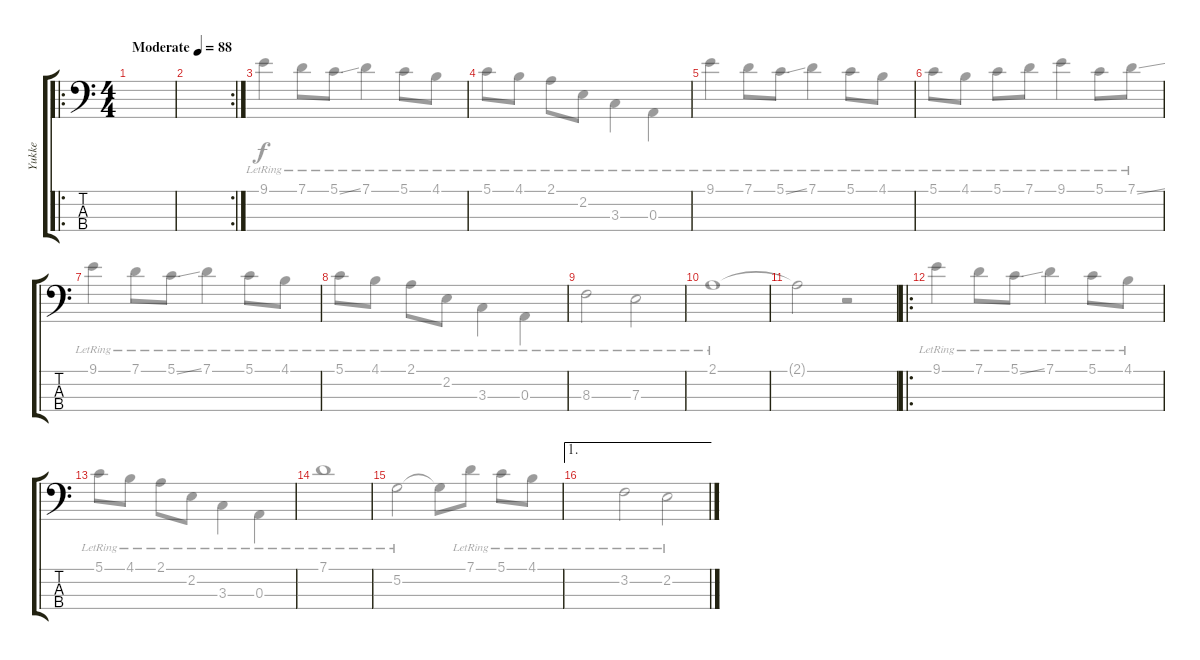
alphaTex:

\track ("Yukke" "Yukke") {instrument electricbassfinger}
\staff {score tabs}
\tuning (G2 D2 A1 D1) {hide}
\voice
\ro
\ts (4 4)
\tempo (88 "Moderate")
\clef f4
\ks c
|
\rc 2
|
|
|
|
|
|
|
|
|
|
\ro
|
|
|
|
\ae 1
\voice
\clef f4
\ks c
|
|
9.1{lr}.4 7.1{lr}.8 5.1{ss lr}.8 7.1{lr}.4 5.1{lr}.8 4.1{lr}.8 |
5.1{lr}.8 4.1{lr}.8 2.1{lr}.8 2.2{lr}.8 3.3{lr}.4 0.3{lr}.4 |
9.1{lr}.4 7.1{lr}.8 5.1{ss lr}.8 7.1{lr}.4 5.1{lr}.8 4.1{lr}.8 |
5.1{lr}.8 4.1{lr}.8 5.1{lr}.8 7.1{lr}.8 9.1{lr}.4 5.1{lr}.8 7.1{ss lr}.8 |
9.1{lr}.4 7.1{lr}.8 5.1{ss lr}.8 7.1{lr}.4 5.1{lr}.8 4.1{lr}.8 |
5.1{lr}.8 4.1{lr}.8 2.1{lr}.8 2.2{lr}.8 3.3{lr}.4 0.3{lr}.4 |
8.3{lr}.2 7.3{lr}.2 |
2.1{lr}.1 |
2.1{t}.2 r.2 |
9.1{lr}.4 7.1{lr}.8 5.1{ss lr}.8 7.1{lr}.4 5.1{lr}.8 4.1{lr}.8 |
5.1{lr}.8 4.1{lr}.8 2.1{lr}.8 2.2{lr}.8 3.3{lr}.4 0.3{lr}.4 |
7.1{lr}.1 |
5.2{lr}.2 5.2{t}.8 7.1{lr}.8 5.1{lr}.8 4.1{lr}.8 |
3.2{lr}.2 2.2{lr}.2
